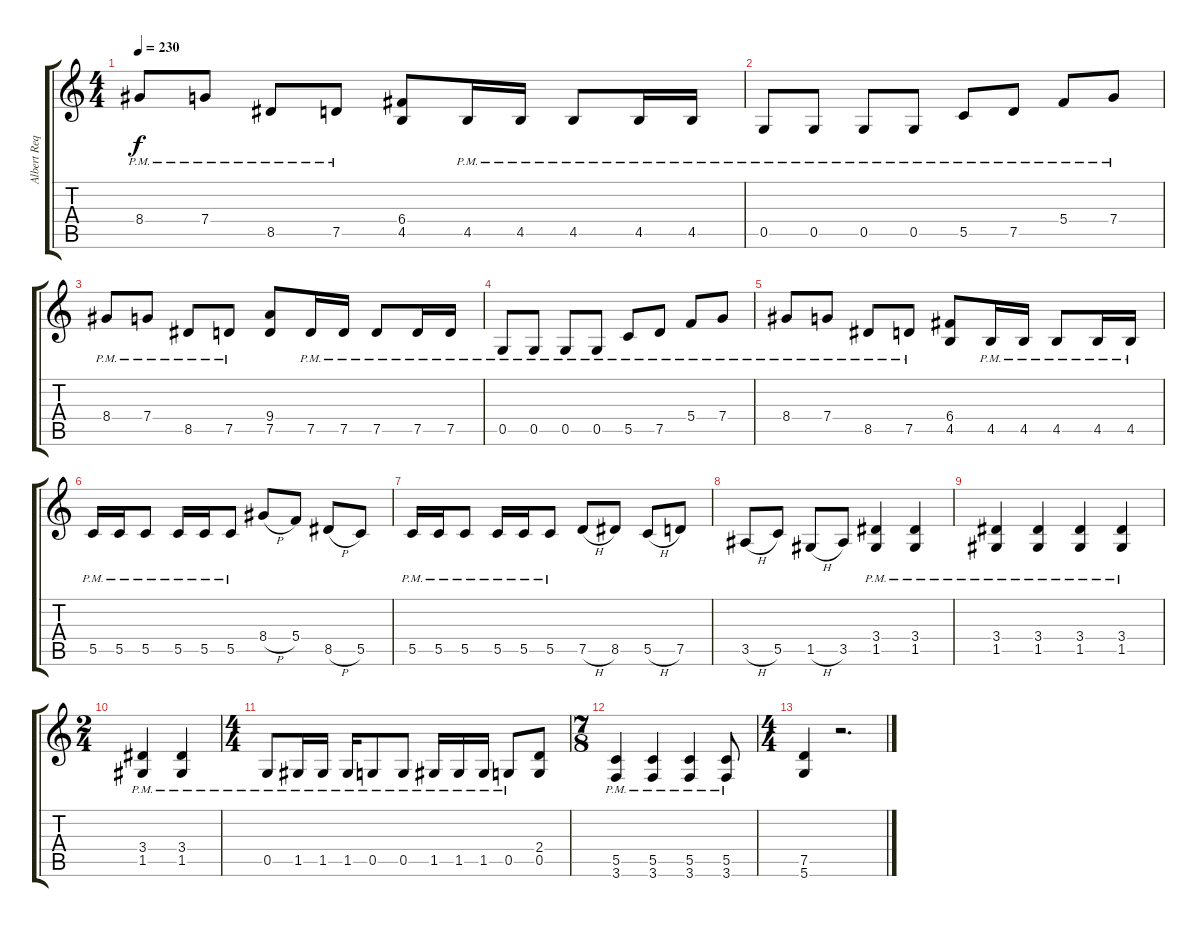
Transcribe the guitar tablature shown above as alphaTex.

\track ("Albert Requena" "Albert Req") {instrument distortionguitar}
\staff {score tabs}
\tuning (D4 A3 F3 C3 G2 D2) {hide}
\ts (4 4)
\tempo 230
\clef g2
\ks c
8.4{pm}.8{dy f} 7.4{pm}.8 8.5{pm}.8 7.5{pm}.8 (6.4 4.5).8 4.5{pm}.16 4.5{pm}.16 4.5{pm}.8 4.5{pm}.16 4.5{pm}.16 |
0.5{pm}.8 0.5{pm}.8 0.5{pm}.8 0.5{pm}.8 5.5{pm}.8 7.5{pm}.8 5.4{pm}.8 7.4{pm}.8 |
8.4{pm}.8 7.4{pm}.8 8.5{pm}.8 7.5{pm}.8 (9.4 7.5).8 7.5{pm}.16 7.5{pm}.16 7.5{pm}.8 7.5{pm}.16 7.5{pm}.16 |
0.5{pm}.8 0.5{pm}.8 0.5{pm}.8 0.5{pm}.8 5.5{pm}.8 7.5{pm}.8 5.4{pm}.8 7.4{pm}.8 |
8.4{pm}.8 7.4{pm}.8 8.5{pm}.8 7.5{pm}.8 (6.4 4.5).8 4.5{pm}.16 4.5{pm}.16 4.5{pm}.8 4.5{pm}.16 4.5{pm}.16 |
5.5{pm}.16 5.5{pm}.16 5.5{pm}.8 5.5{pm}.16 5.5{pm}.16 5.5{pm}.8 8.4{h}.8 5.4.8 8.5{h}.8 5.5.8 |
5.5{pm}.16 5.5{pm}.16 5.5{pm}.8 5.5{pm}.16 5.5{pm}.16 5.5{pm}.8 7.5{h}.8 8.5.8 5.5{h}.8 7.5.8 |
3.5{h}.8 5.5.8 1.5{h}.8 3.5.8 (3.4{pm} 1.5{pm}).4 (3.4{pm} 1.5{pm}).4 |
(3.4{pm} 1.5{pm}).4 (3.4{pm} 1.5{pm}).4 (3.4{pm} 1.5{pm}).4 (3.4{pm} 1.5{pm}).4 |
\ts (2 4)
(3.4{pm} 1.5{pm}).4 (3.4{pm} 1.5{pm}).4 |
\ts (4 4)
0.5{pm}.8 1.5{pm}.16 1.5{pm}.16 1.5{pm}.16 0.5{pm}.8 0.5{pm}.8 1.5{pm}.16 1.5{pm}.16 1.5{pm}.16 0.5{pm}.8 (2.4 0.5).8 |
\ts (7 8)
(5.5{pm} 3.6{pm}).4 (5.5{pm} 3.6{pm}).4 (5.5{pm} 3.6{pm}).4 (5.5{pm} 3.6{pm}).8 |
\ts (4 4)
(7.5 5.6).4 r.2{d}
